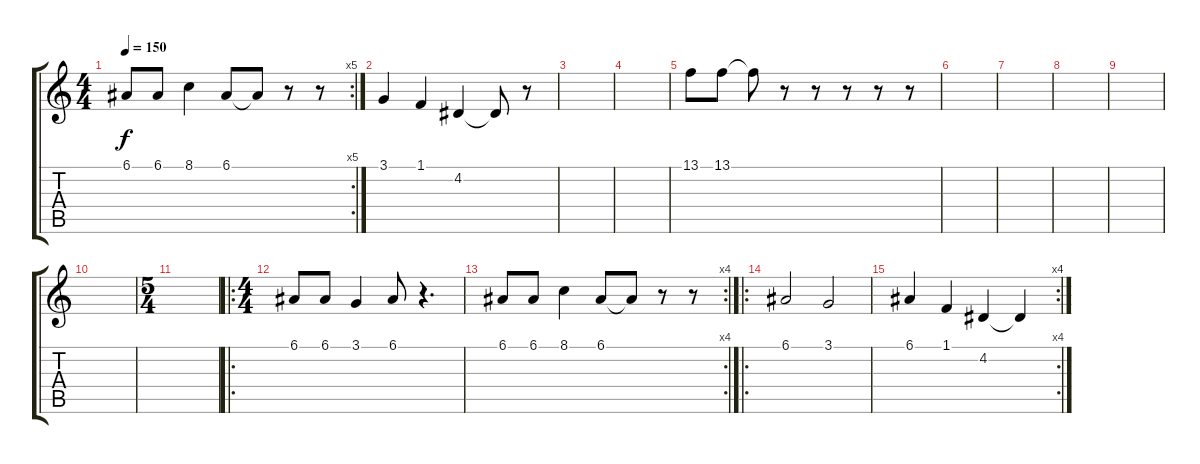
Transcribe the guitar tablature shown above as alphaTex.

\track "" {instrument pad7halo}
\staff {score tabs}
\tuning (E4 B3 G3 D3 A2 E2) {hide}
\rc 5
\ts (4 4)
\tempo 150
\clef g2
\ks c
6.1.8{dy f} 6.1.8 8.1.4 6.1.8 6.1{t}.8 r.8 r.8 |
3.1.4 1.1.4 4.2.4 4.2{t}.8 r.8 |
|
|
13.1.8 13.1.8 13.1{t}.8 r.8 r.8 r.8 r.8 r.8 |
|
|
|
|
|
\ts (5 4)
|
\ro
\ts (4 4)
6.1.8 6.1.8 3.1.4 6.1.8 r.4{d} |
\rc 4
6.1.8 6.1.8 8.1.4 6.1.8 6.1{t}.8 r.8 r.8 |
\ro
6.1.2 3.1.2 |
\rc 4
6.1.4 1.1.4 4.2.4 4.2{t}.4
